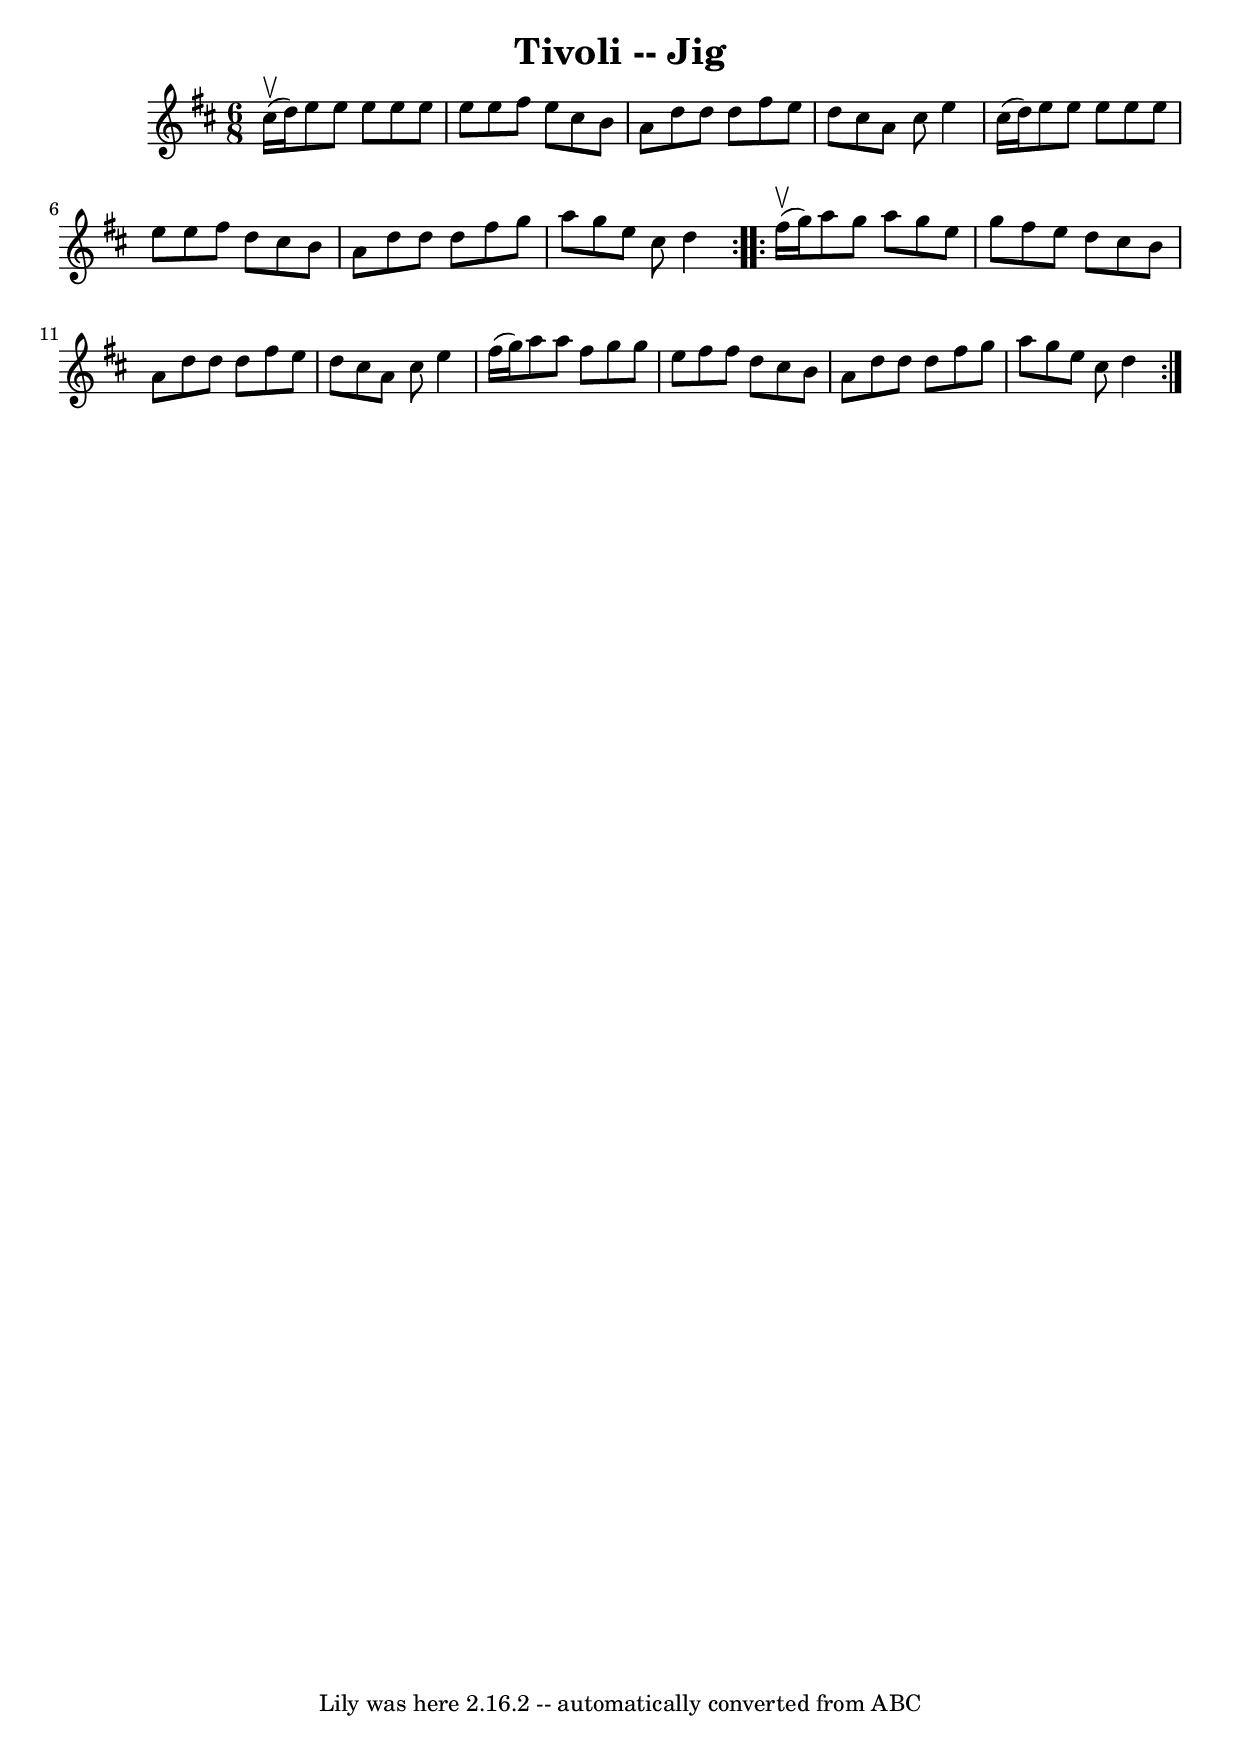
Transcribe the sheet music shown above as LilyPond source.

\version "2.7.40"
\include "Mammoth.ily"
\header {
	%% book = "Ryan's Mammoth Collection"
	crossRefNumber = "1"
	footnotes = "\\\\89 463"
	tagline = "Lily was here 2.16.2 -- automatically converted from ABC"
	title = "Tivoli -- Jig"
}
voicedefault =  {


\repeat volta 2 {
\time 6/8 
\key d \major cis''16^\upbow(d''16) |
 e''8    
e''8 e''8 e''8 e''8 e''8    |
 e''8 fis''8 e''8    
cis''8 b'8 a'8    |
 d''8 d''8 d''8 fis''8 e''8    
d''8    |
 cis''8 a'8 cis''8 e''4 cis''16 (d''16)   
|
 e''8 e''8 e''8 e''8 e''8 e''8    |
 e''8    
fis''8 d''8 cis''8 b'8 a'8    |
 d''8 d''8 d''8    
fis''8 g''8 a''8    |
 g''8 e''8 cis''8 d''4    }     
\repeat volta 2 { fis''16^\upbow(g''16) |
 a''8 g''8    
a''8 g''8 e''8 g''8    |
 fis''8 e''8 d''8 cis''8    
b'8 a'8    |
 d''8 d''8 d''8 fis''8 e''8 d''8    
|
 cis''8 a'8 cis''8 e''4 fis''16 (g''16)   |
  
 a''8 a''8 fis''8 g''8 g''8 e''8    |
 fis''8    
fis''8 d''8 cis''8 b'8 a'8    |
 d''8 d''8 d''8    
fis''8 g''8 a''8    |
 g''8 e''8 cis''8 d''4    }   
}

\score{
    <<

	\context Staff="default"
	{
	    \voicedefault 
	}

    >>
	\layout {
	}
	\midi {}
}
